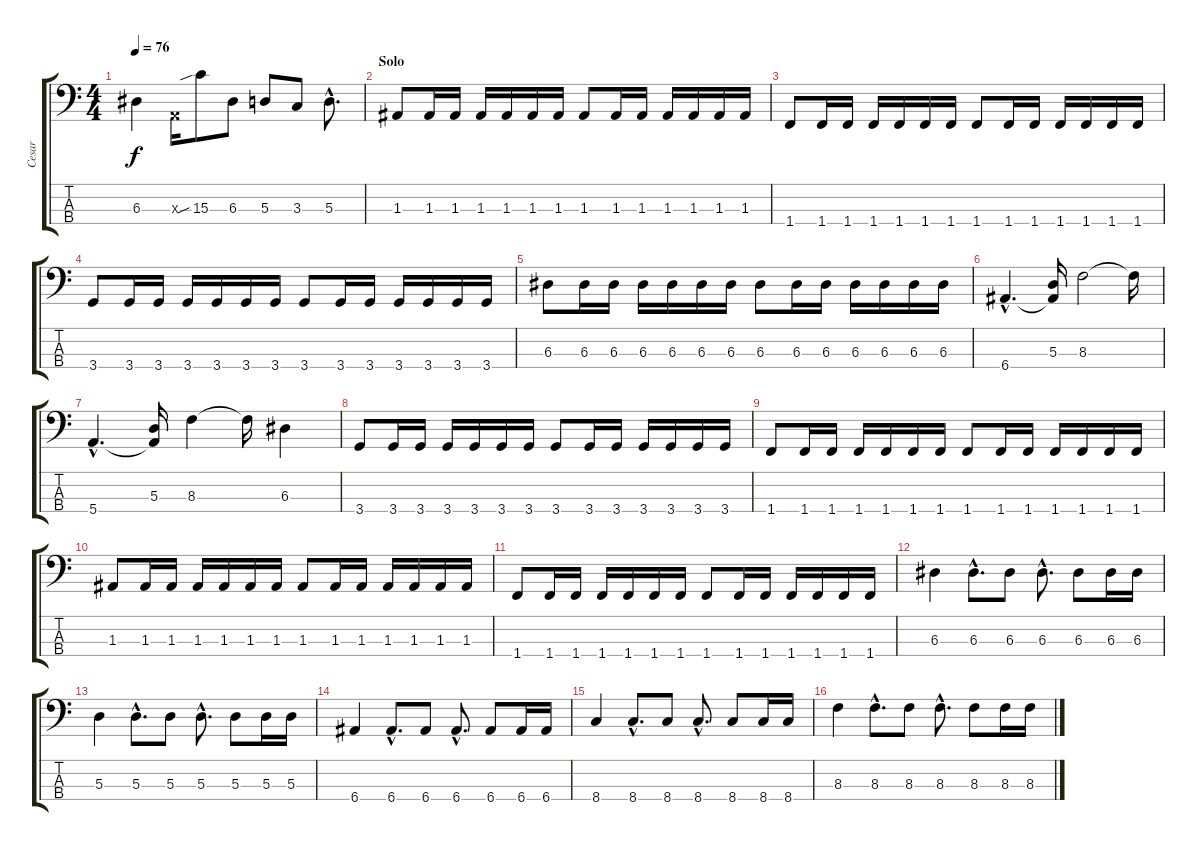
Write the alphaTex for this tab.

\track ("Cesar" "Cesar") {instrument electricbassfinger}
\staff {score tabs}
\tuning (G2 D2 A1 E1) {hide}
\ts (4 4)
\tempo 76
\clef f4
\ks c
6.3.4{dy f} 0.3{x}.16 15.3{sib}.8 6.3.8 5.3.8 3.3.8 5.3{hac}.8{d} |
\section ("" "Solo")
1.3.8 1.3.16 1.3.16 1.3.16 1.3.16 1.3.16 1.3.16 1.3.8 1.3.16 1.3.16 1.3.16 1.3.16 1.3.16 1.3.16 |
1.4.8 1.4.16 1.4.16 1.4.16 1.4.16 1.4.16 1.4.16 1.4.8 1.4.16 1.4.16 1.4.16 1.4.16 1.4.16 1.4.16 |
3.4.8 3.4.16 3.4.16 3.4.16 3.4.16 3.4.16 3.4.16 3.4.8 3.4.16 3.4.16 3.4.16 3.4.16 3.4.16 3.4.16 |
6.3.8 6.3.16 6.3.16 6.3.16 6.3.16 6.3.16 6.3.16 6.3.8 6.3.16 6.3.16 6.3.16 6.3.16 6.3.16 6.3.16 |
6.4{hac}.4{d} (5.3 6.4{t}).16 8.3.2 8.3{t}.16 |
5.4{hac}.4{d} (5.3 5.4{t}).16 8.3.4 8.3{t}.16 6.3.4 |
3.4.8 3.4.16 3.4.16 3.4.16 3.4.16 3.4.16 3.4.16 3.4.8 3.4.16 3.4.16 3.4.16 3.4.16 3.4.16 3.4.16 |
1.4.8 1.4.16 1.4.16 1.4.16 1.4.16 1.4.16 1.4.16 1.4.8 1.4.16 1.4.16 1.4.16 1.4.16 1.4.16 1.4.16 |
1.3.8 1.3.16 1.3.16 1.3.16 1.3.16 1.3.16 1.3.16 1.3.8 1.3.16 1.3.16 1.3.16 1.3.16 1.3.16 1.3.16 |
1.4.8 1.4.16 1.4.16 1.4.16 1.4.16 1.4.16 1.4.16 1.4.8 1.4.16 1.4.16 1.4.16 1.4.16 1.4.16 1.4.16 |
6.3.4 6.3{hac}.8{d} 6.3.8 6.3{hac}.8{d} 6.3.8 6.3.16 6.3.16 |
5.3.4 5.3{hac}.8{d} 5.3.8 5.3{hac}.8{d} 5.3.8 5.3.16 5.3.16 |
6.4.4 6.4{hac}.8{d} 6.4.8 6.4{hac}.8{d} 6.4.8 6.4.16 6.4.16 |
8.4.4 8.4{hac}.8{d} 8.4.8 8.4{hac}.8{d} 8.4.8 8.4.16 8.4.16 |
8.3.4 8.3{hac}.8{d} 8.3.8 8.3{hac}.8{d} 8.3.8 8.3.16 8.3.16
